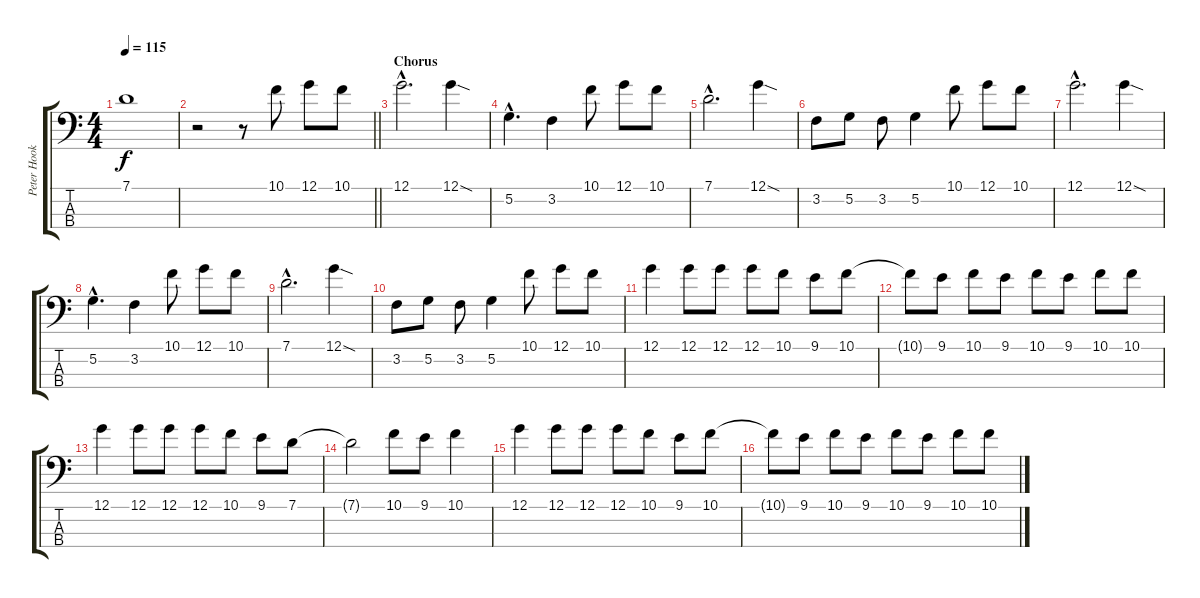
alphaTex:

\track ("Peter Hook - Bass" "Peter Hook") {instrument electricbasspick}
\staff {score tabs}
\tuning (G2 D2 A1 E1) {hide}
\ts (4 4)
\tempo 115
\clef f4
\ks c
7.1.1{dy f} |
\barLineRight lightlight
r.2 r.8 10.1.8 12.1.8 10.1.8 |
\section ("" "Chorus")
12.1{hac}.2{d} 12.1{sod}.4 |
5.2{hac}.4{d} 3.2.4 10.1.8 12.1.8 10.1.8 |
7.1{hac}.2{d} 12.1{sod}.4 |
3.2.8 5.2.8 3.2.8 5.2.4 10.1.8 12.1.8 10.1.8 |
12.1{hac}.2{d} 12.1{sod}.4 |
5.2{hac}.4{d} 3.2.4 10.1.8 12.1.8 10.1.8 |
7.1{hac}.2{d} 12.1{sod}.4 |
3.2.8 5.2.8 3.2.8 5.2.4 10.1.8 12.1.8 10.1.8 |
12.1.4 12.1.8 12.1.8 12.1.8 10.1.8 9.1.8 10.1.8 |
10.1{t}.8 9.1.8 10.1.8 9.1.8 10.1.8 9.1.8 10.1.8 10.1.8 |
12.1.4 12.1.8 12.1.8 12.1.8 10.1.8 9.1.8 7.1.8 |
7.1{t}.2 10.1.8 9.1.8 10.1.4 |
12.1.4 12.1.8 12.1.8 12.1.8 10.1.8 9.1.8 10.1.8 |
10.1{t}.8 9.1.8 10.1.8 9.1.8 10.1.8 9.1.8 10.1.8 10.1.8
